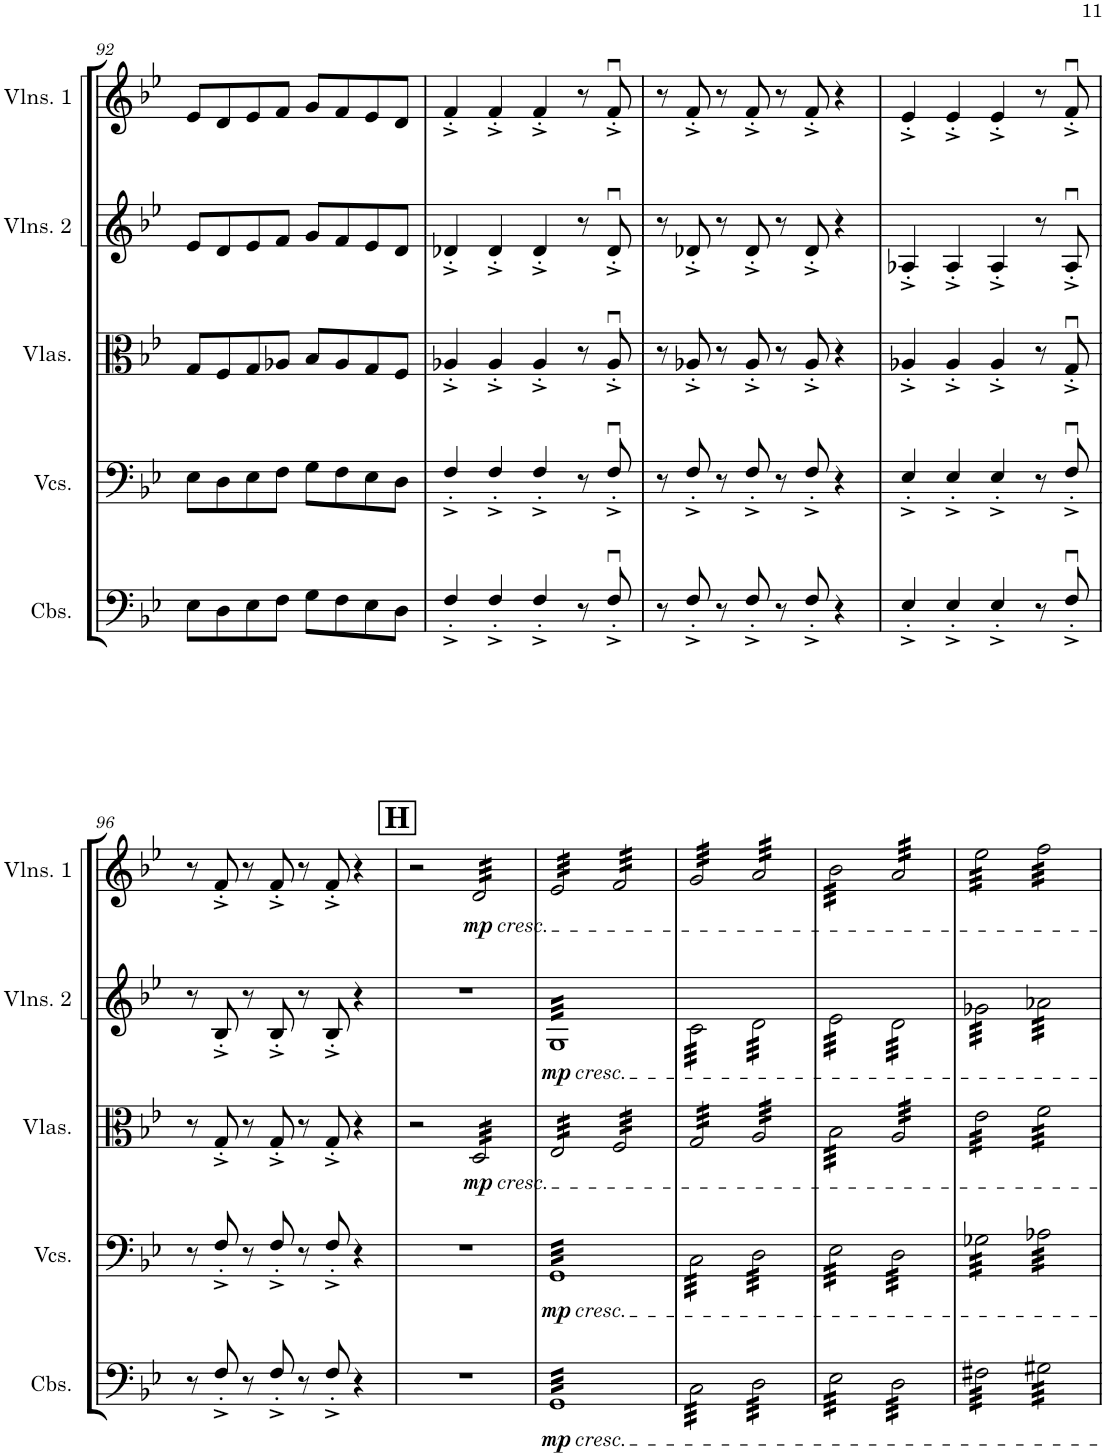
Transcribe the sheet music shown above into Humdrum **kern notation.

**kern	**dynam	**kern	**dynam	**kern	**dynam	**kern	**dynam	**kern	**dynam
*part5	*part5	*part4	*part4	*part3	*part3	*part2	*part2	*part1	*part1
*staff5	*staff5	*staff4	*staff4	*staff3	*staff3	*staff2	*staff2	*staff1	*staff1
*I"Contrabasses	*	*I"Violoncellos	*	*I"Violas	*	*I"Violins 2	*	*I"Violins 1	*
*I'Cbs.	*	*I'Vcs.	*	*I'Vlas.	*	*I'Vlns. 2	*	*I'Vlns. 1	*
!!LO:PB:g=z
*clefF4	*	*clefF4	*	*clefC3	*	*clefG2	*	*clefG2	*
*Trd7c12	*	*	*	*	*	*	*	*	*
*k[b-e-]	*	*k[b-e-]	*	*k[b-e-]	*	*k[b-e-]	*	*k[b-e-]	*
*M4/4	*	*M4/4	*	*M4/4	*	*M4/4	*	*M4/4	*
=92	=92	=92	=92	=92	=92	=92	=92	=92	=92
8E-\L	.	8E-\L	.	8G/L	.	8e-/L	.	8e-/L	.
8D\	.	8D\	.	8F/	.	8d/	.	8d/	.
8E-\	.	8E-\	.	8G/	.	8e-/	.	8e-/	.
8F\J	.	8F\J	.	8A-X/J	.	8f/J	.	8f/J	.
8G\L	.	8G\L	.	8B-/L	.	8g/L	.	8g/L	.
8F\	.	8F\	.	8A-/	.	8f/	.	8f/	.
8E-\	.	8E-\	.	8G/	.	8e-/	.	8e-/	.
8D\J	.	8D\J	.	8F/J	.	8d/J	.	8d/J	.
=93	=93	=93	=93	=93	=93	=93	=93	=93	=93
4F'^/	.	4F'^/	.	4A-X'^/	.	4d-X'^/	.	4f'^/	.
4F'^/	.	4F'^/	.	4A-'^/	.	4d-'^/	.	4f'^/	.
4F'^/	.	4F'^/	.	4A-'^/	.	4d-'^/	.	4f'^/	.
8r	.	8r	.	8r	.	8r	.	8r	.
8Fu'^/	.	8Fu'^/	.	8A-u'^/	.	8d-u'^/	.	8fu'^/	.
=94	=94	=94	=94	=94	=94	=94	=94	=94	=94
8r	.	8r	.	8r	.	8r	.	8r	.
8F'^/	.	8F'^/	.	8A-X'^/	.	8d-X'^/	.	8f'^/	.
8r	.	8r	.	8r	.	8r	.	8r	.
8F'^/	.	8F'^/	.	8A-'^/	.	8d-'^/	.	8f'^/	.
8r	.	8r	.	8r	.	8r	.	8r	.
8F'^/	.	8F'^/	.	8A-'^/	.	8d-'^/	.	8f'^/	.
4r	.	4r	.	4r	.	4r	.	4r	.
=95	=95	=95	=95	=95	=95	=95	=95	=95	=95
4E-'^/	.	4E-'^/	.	4A-X'^/	.	4A-X'^/	.	4e-'^/	.
4E-'^/	.	4E-'^/	.	4A-'^/	.	4A-'^/	.	4e-'^/	.
4E-'^/	.	4E-'^/	.	4A-'^/	.	4A-'^/	.	4e-'^/	.
8r	.	8r	.	8r	.	8r	.	8r	.
8Fu'^/	.	8Fu'^/	.	8Gu'^/	.	8A-u'^/	.	8fu'^/	.
!!LO:LB:g=z
=96	=96	=96	=96	=96	=96	=96	=96	=96	=96
8r	.	8r	.	8r	.	8r	.	8r	.
8F'^/	.	8F'^/	.	8G'^/	.	8B-'^/	.	8f'^/	.
8r	.	8r	.	8r	.	8r	.	8r	.
8F'^/	.	8F'^/	.	8G'^/	.	8B-'^/	.	8f'^/	.
8r	.	8r	.	8r	.	8r	.	8r	.
8F'^/	.	8F'^/	.	8G'^/	.	8B-'^/	.	8f'^/	.
4r	.	4r	.	4r	.	4r	.	4r	.
!!LO:REH:place=s1:a:B:cj:fs=14:t=H
=97	=97	=97	=97	=97	=97	=97	=97	=97	=97
1r	.	1r	.	2r	.	1r	.	2r	.
!	!	!	!	!	!	!	!	!LO:TX:b:i:t=cresc.	!
!	!	!	!	!LO:TX:b:i:t=cresc.	!	!	!	!	!
!	!	!	!	!	!LO:DY:b	!	!	!	!LO:DY:b
*	*	*	*	*tremolo	*	*	*	*	*
*	*	*	*	*	*	*	*	*tremolo	*
.	.	.	.	32D/LLL	mp	.	.	32d/LLL	mp
.	.	.	.	32D/	.	.	.	32d/	.
.	.	.	.	32D/	.	.	.	32d/	.
.	.	.	.	32D/	.	.	.	32d/	.
.	.	.	.	32D/	.	.	.	32d/	.
.	.	.	.	32D/	.	.	.	32d/	.
.	.	.	.	32D/	.	.	.	32d/	.
.	.	.	.	32D/	.	.	.	32d/	.
.	.	.	.	32D/	.	.	.	32d/	.
.	.	.	.	32D/	.	.	.	32d/	.
.	.	.	.	32D/	.	.	.	32d/	.
.	.	.	.	32D/	.	.	.	32d/	.
.	.	.	.	32D/	.	.	.	32d/	.
.	.	.	.	32D/	.	.	.	32d/	.
.	.	.	.	32D/	.	.	.	32d/	.
.	.	.	.	32D/JJJ	.	.	.	32d/JJJ	.
=98	=98	=98	=98	=98	=98	=98	=98	=98	=98
!	!	!	!	!	!	!LO:TX:b:i:t=cresc.	!	!	!
!	!	!LO:TX:b:i:t=cresc.	!	!	!	!	!	!	!
!LO:TX:b:i:t=cresc.	!	!	!	!	!	!	!	!	!
!	!LO:DY:b	!	!LO:DY:b	!	!	!	!LO:DY:b	!	!
*tremolo	*	*	*	*	*	*	*	*	*
*	*	*tremolo	*	*	*	*	*	*	*
*	*	*	*	*	*	*tremolo	*	*	*
32GGLLL	mp	32GGLLL	mp	32E-/LLL	.	32GLLL	mp	32e-/LLL	.
32GG	.	32GG	.	32E-/	.	32G	.	32e-/	.
32GG	.	32GG	.	32E-/	.	32G	.	32e-/	.
32GG	.	32GG	.	32E-/	.	32G	.	32e-/	.
32GG	.	32GG	.	32E-/	.	32G	.	32e-/	.
32GG	.	32GG	.	32E-/	.	32G	.	32e-/	.
32GG	.	32GG	.	32E-/	.	32G	.	32e-/	.
32GG	.	32GG	.	32E-/	.	32G	.	32e-/	.
32GG	.	32GG	.	32E-/	.	32G	.	32e-/	.
32GG	.	32GG	.	32E-/	.	32G	.	32e-/	.
32GG	.	32GG	.	32E-/	.	32G	.	32e-/	.
32GG	.	32GG	.	32E-/	.	32G	.	32e-/	.
32GG	.	32GG	.	32E-/	.	32G	.	32e-/	.
32GG	.	32GG	.	32E-/	.	32G	.	32e-/	.
32GG	.	32GG	.	32E-/	.	32G	.	32e-/	.
32GG	.	32GG	.	32E-/JJJ	.	32G	.	32e-/JJJ	.
32GG	.	32GG	.	32F/LLL	.	32G	.	32f/LLL	.
32GG	.	32GG	.	32F/	.	32G	.	32f/	.
32GG	.	32GG	.	32F/	.	32G	.	32f/	.
32GG	.	32GG	.	32F/	.	32G	.	32f/	.
32GG	.	32GG	.	32F/	.	32G	.	32f/	.
32GG	.	32GG	.	32F/	.	32G	.	32f/	.
32GG	.	32GG	.	32F/	.	32G	.	32f/	.
32GG	.	32GG	.	32F/	.	32G	.	32f/	.
32GG	.	32GG	.	32F/	.	32G	.	32f/	.
32GG	.	32GG	.	32F/	.	32G	.	32f/	.
32GG	.	32GG	.	32F/	.	32G	.	32f/	.
32GG	.	32GG	.	32F/	.	32G	.	32f/	.
32GG	.	32GG	.	32F/	.	32G	.	32f/	.
32GG	.	32GG	.	32F/	.	32G	.	32f/	.
32GG	.	32GG	.	32F/	.	32G	.	32f/	.
32GGJJJ	.	32GGJJJ	.	32F/JJJ	.	32GJJJ	.	32f/JJJ	.
=99	=99	=99	=99	=99	=99	=99	=99	=99	=99
32C\LLL	.	32C\LLL	.	32G/LLL	.	32c\LLL	.	32g/LLL	.
32C\	.	32C\	.	32G/	.	32c\	.	32g/	.
32C\	.	32C\	.	32G/	.	32c\	.	32g/	.
32C\	.	32C\	.	32G/	.	32c\	.	32g/	.
32C\	.	32C\	.	32G/	.	32c\	.	32g/	.
32C\	.	32C\	.	32G/	.	32c\	.	32g/	.
32C\	.	32C\	.	32G/	.	32c\	.	32g/	.
32C\	.	32C\	.	32G/	.	32c\	.	32g/	.
32C\	.	32C\	.	32G/	.	32c\	.	32g/	.
32C\	.	32C\	.	32G/	.	32c\	.	32g/	.
32C\	.	32C\	.	32G/	.	32c\	.	32g/	.
32C\	.	32C\	.	32G/	.	32c\	.	32g/	.
32C\	.	32C\	.	32G/	.	32c\	.	32g/	.
32C\	.	32C\	.	32G/	.	32c\	.	32g/	.
32C\	.	32C\	.	32G/	.	32c\	.	32g/	.
32C\JJJ	.	32C\JJJ	.	32G/JJJ	.	32c\JJJ	.	32g/JJJ	.
32D\LLL	.	32D\LLL	.	32A/LLL	.	32d\LLL	.	32a/LLL	.
32D\	.	32D\	.	32A/	.	32d\	.	32a/	.
32D\	.	32D\	.	32A/	.	32d\	.	32a/	.
32D\	.	32D\	.	32A/	.	32d\	.	32a/	.
32D\	.	32D\	.	32A/	.	32d\	.	32a/	.
32D\	.	32D\	.	32A/	.	32d\	.	32a/	.
32D\	.	32D\	.	32A/	.	32d\	.	32a/	.
32D\	.	32D\	.	32A/	.	32d\	.	32a/	.
32D\	.	32D\	.	32A/	.	32d\	.	32a/	.
32D\	.	32D\	.	32A/	.	32d\	.	32a/	.
32D\	.	32D\	.	32A/	.	32d\	.	32a/	.
32D\	.	32D\	.	32A/	.	32d\	.	32a/	.
32D\	.	32D\	.	32A/	.	32d\	.	32a/	.
32D\	.	32D\	.	32A/	.	32d\	.	32a/	.
32D\	.	32D\	.	32A/	.	32d\	.	32a/	.
32D\JJJ	.	32D\JJJ	.	32A/JJJ	.	32d\JJJ	.	32a/JJJ	.
=100	=100	=100	=100	=100	=100	=100	=100	=100	=100
32E-\LLL	.	32E-\LLL	.	32B-\LLL	.	32e-\LLL	.	32b-\LLL	.
32E-\	.	32E-\	.	32B-\	.	32e-\	.	32b-\	.
32E-\	.	32E-\	.	32B-\	.	32e-\	.	32b-\	.
32E-\	.	32E-\	.	32B-\	.	32e-\	.	32b-\	.
32E-\	.	32E-\	.	32B-\	.	32e-\	.	32b-\	.
32E-\	.	32E-\	.	32B-\	.	32e-\	.	32b-\	.
32E-\	.	32E-\	.	32B-\	.	32e-\	.	32b-\	.
32E-\	.	32E-\	.	32B-\	.	32e-\	.	32b-\	.
32E-\	.	32E-\	.	32B-\	.	32e-\	.	32b-\	.
32E-\	.	32E-\	.	32B-\	.	32e-\	.	32b-\	.
32E-\	.	32E-\	.	32B-\	.	32e-\	.	32b-\	.
32E-\	.	32E-\	.	32B-\	.	32e-\	.	32b-\	.
32E-\	.	32E-\	.	32B-\	.	32e-\	.	32b-\	.
32E-\	.	32E-\	.	32B-\	.	32e-\	.	32b-\	.
32E-\	.	32E-\	.	32B-\	.	32e-\	.	32b-\	.
32E-\JJJ	.	32E-\JJJ	.	32B-\JJJ	.	32e-\JJJ	.	32b-\JJJ	.
32D\LLL	.	32D\LLL	.	32A/LLL	.	32d\LLL	.	32a/LLL	.
32D\	.	32D\	.	32A/	.	32d\	.	32a/	.
32D\	.	32D\	.	32A/	.	32d\	.	32a/	.
32D\	.	32D\	.	32A/	.	32d\	.	32a/	.
32D\	.	32D\	.	32A/	.	32d\	.	32a/	.
32D\	.	32D\	.	32A/	.	32d\	.	32a/	.
32D\	.	32D\	.	32A/	.	32d\	.	32a/	.
32D\	.	32D\	.	32A/	.	32d\	.	32a/	.
32D\	.	32D\	.	32A/	.	32d\	.	32a/	.
32D\	.	32D\	.	32A/	.	32d\	.	32a/	.
32D\	.	32D\	.	32A/	.	32d\	.	32a/	.
32D\	.	32D\	.	32A/	.	32d\	.	32a/	.
32D\	.	32D\	.	32A/	.	32d\	.	32a/	.
32D\	.	32D\	.	32A/	.	32d\	.	32a/	.
32D\	.	32D\	.	32A/	.	32d\	.	32a/	.
32D\JJJ	.	32D\JJJ	.	32A/JJJ	.	32d\JJJ	.	32a/JJJ	.
=101	=101	=101	=101	=101	=101	=101	=101	=101	=101
32F#X\LLL	.	32G-X\LLL	.	32e-\LLL	.	32g-X\LLL	.	32ee-\LLL	.
32F#X\	.	32G-X\	.	32e-\	.	32g-X\	.	32ee-\	.
32F#X\	.	32G-X\	.	32e-\	.	32g-X\	.	32ee-\	.
32F#X\	.	32G-X\	.	32e-\	.	32g-X\	.	32ee-\	.
32F#X\	.	32G-X\	.	32e-\	.	32g-X\	.	32ee-\	.
32F#X\	.	32G-X\	.	32e-\	.	32g-X\	.	32ee-\	.
32F#X\	.	32G-X\	.	32e-\	.	32g-X\	.	32ee-\	.
32F#X\	.	32G-X\	.	32e-\	.	32g-X\	.	32ee-\	.
32F#X\	.	32G-X\	.	32e-\	.	32g-X\	.	32ee-\	.
32F#X\	.	32G-X\	.	32e-\	.	32g-X\	.	32ee-\	.
32F#X\	.	32G-X\	.	32e-\	.	32g-X\	.	32ee-\	.
32F#X\	.	32G-X\	.	32e-\	.	32g-X\	.	32ee-\	.
32F#X\	.	32G-X\	.	32e-\	.	32g-X\	.	32ee-\	.
32F#X\	.	32G-X\	.	32e-\	.	32g-X\	.	32ee-\	.
32F#X\	.	32G-X\	.	32e-\	.	32g-X\	.	32ee-\	.
32F#X\JJJ	.	32G-X\JJJ	.	32e-\JJJ	.	32g-X\JJJ	.	32ee-\JJJ	.
32G#X\LLL	.	32A-X\LLL	.	32f\LLL	.	32a-X\LLL	.	32ff\LLL	.
32G#X\	.	32A-X\	.	32f\	.	32a-X\	.	32ff\	.
32G#X\	.	32A-X\	.	32f\	.	32a-X\	.	32ff\	.
32G#X\	.	32A-X\	.	32f\	.	32a-X\	.	32ff\	.
32G#X\	.	32A-X\	.	32f\	.	32a-X\	.	32ff\	.
32G#X\	.	32A-X\	.	32f\	.	32a-X\	.	32ff\	.
32G#X\	.	32A-X\	.	32f\	.	32a-X\	.	32ff\	.
32G#X\	.	32A-X\	.	32f\	.	32a-X\	.	32ff\	.
32G#X\	.	32A-X\	.	32f\	.	32a-X\	.	32ff\	.
32G#X\	.	32A-X\	.	32f\	.	32a-X\	.	32ff\	.
32G#X\	.	32A-X\	.	32f\	.	32a-X\	.	32ff\	.
32G#X\	.	32A-X\	.	32f\	.	32a-X\	.	32ff\	.
32G#X\	.	32A-X\	.	32f\	.	32a-X\	.	32ff\	.
32G#X\	.	32A-X\	.	32f\	.	32a-X\	.	32ff\	.
32G#X\	.	32A-X\	.	32f\	.	32a-X\	.	32ff\	.
32G#X\JJJ	.	32A-X\JJJ	.	32f\JJJ	.	32a-X\JJJ	.	32ff\JJJ	.
*	*	*	*	*	*	*	*	*Xtremolo	*
*	*	*	*	*	*	*Xtremolo	*	*	*
*	*	*	*	*Xtremolo	*	*	*	*	*
*	*	*Xtremolo	*	*	*	*	*	*	*
*Xtremolo	*	*	*	*	*	*	*	*	*
=	=	=	=	=	=	=	=	=	=
*-	*-	*-	*-	*-	*-	*-	*-	*-	*-
